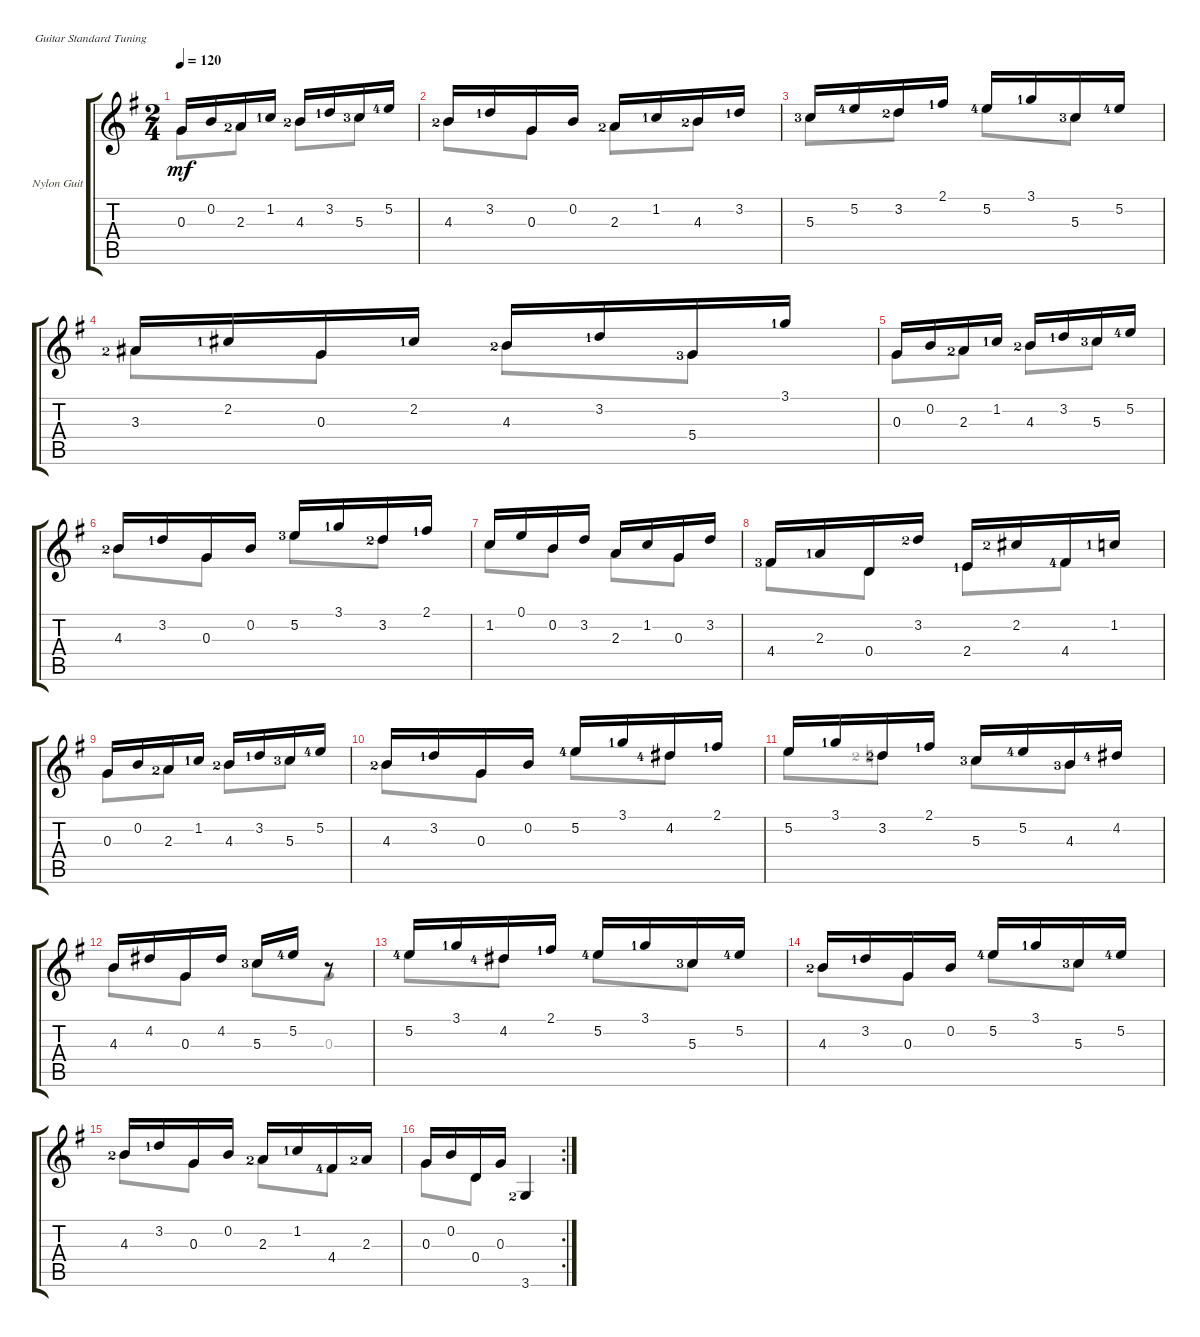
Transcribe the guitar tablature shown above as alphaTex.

\defaultSystemsLayout 4
\bracketExtendMode groupsimilarinstruments
\firstSystemTrackNameOrientation horizontal
\otherSystemsTrackNameOrientation horizontal
\track ("Nylon Guitar" "Nylon Guit") {instrument acousticguitarsteel}
\staff {score tabs}
\tuning (E4 B3 G3 D3 A2 E2)
\voice
\ts (2 4)
\tempo 120
\clef g2
\ks eminor
0.3.16{dy mf instrument acousticguitarsteel} 0.2.16 2.3{lf 3}.16 1.2{lf 2}.16 4.3{lf 3}.16 3.2{lf 2}.16 5.3{lf 4}.16 5.2{lf 5}.16 |
4.3{lf 3}.16 3.2{lf 2}.16 0.3.16 0.2.16 2.3{lf 3}.16 1.2{lf 2}.16 4.3{lf 3}.16 3.2{lf 2}.16 |
5.3{lf 4}.16 5.2{lf 5}.16 3.2{lf 3}.16 2.1{lf 2}.16 5.2{lf 5}.16 3.1{lf 2}.16 5.3{lf 4}.16 5.2{lf 5}.16 |
3.3{lf 3}.16 2.2{lf 2}.16 0.3.16 2.2{lf 2}.16 4.3{lf 3}.16 3.2{lf 2}.16 5.4{lf 4}.16 3.1{lf 2}.16 |
0.3.16 0.2.16 2.3{lf 3}.16 1.2{lf 2}.16 4.3{lf 3}.16 3.2{lf 2}.16 5.3{lf 4}.16 5.2{lf 5}.16 |
4.3{lf 3}.16 3.2{lf 2}.16 0.3.16 0.2.16 5.2{lf 4}.16 3.1{lf 2}.16 3.2{lf 3}.16 2.1{lf 2}.16 |
1.2.16 0.1.16 0.2.16 3.2.16 2.3.16 1.2.16 0.3.16 3.2.16 |
4.4{lf 4}.16 2.3{lf 2}.16 0.4.16 3.2{lf 3}.16 2.4{lf 2}.16 2.2{lf 3}.16 4.4{lf 5}.16 1.2{lf 2}.16 |
0.3.16 0.2.16 2.3{lf 3}.16 1.2{lf 2}.16 4.3{lf 3}.16 3.2{lf 2}.16 5.3{lf 4}.16 5.2{lf 5}.16 |
4.3{lf 3}.16 3.2{lf 2}.16 0.3.16 0.2.16 5.2{lf 5}.16 3.1{lf 2}.16 4.2{lf 5}.16 2.1{lf 2}.16 |
5.2.16 3.1{lf 2}.16 3.2{lf 3}.16 2.1{lf 2}.16 5.3{lf 4}.16 5.2{lf 5}.16 4.3{lf 4}.16 4.2{lf 5}.16 |
4.3.16 4.2.16 0.3.16 4.2.16 5.3{lf 4}.16 5.2{lf 5}.16 r.8 |
5.2{lf 5}.16 3.1{lf 2}.16 4.2{lf 5}.16 2.1{lf 2}.16 5.2{lf 5}.16 3.1{lf 2}.16 5.3{lf 4}.16 5.2{lf 5}.16 |
4.3{lf 3}.16 3.2{lf 2}.16 0.3.16 0.2.16 5.2{lf 5}.16 3.1{lf 2}.16 5.3{lf 4}.16 5.2{lf 5}.16 |
4.3{lf 3}.16 3.2{lf 2}.16 0.3.16 0.2.16 2.3{lf 3}.16 1.2{lf 2}.16 4.4{lf 5}.16 2.3{lf 3}.16 |
\rc 2
0.3.16 0.2.16 0.4.16 0.3.16 3.6{lf 3}.4
\voice
\clef g2
\ottava regular
\simile none
\ks eminor
0.3.8{dy mf} 2.3{lf 3}.8 4.3{lf 3}.8 5.3{lf 4}.8 |
4.3{lf 3}.8 0.3.8 2.3{lf 3}.8 4.3{lf 3}.8 |
5.3{lf 4}.8 3.2{lf 3}.8 5.2{lf 5}.8 5.3{lf 4}.8 |
3.3{lf 3}.8 0.3.8 4.3{lf 3}.8 5.4{lf 4}.8 |
0.3.8 2.3{lf 3}.8 4.3{lf 3}.8 5.3{lf 4}.8 |
4.3{lf 3}.8 0.3.8 5.2{lf 4}.8 3.2{lf 3}.8 |
1.2.8 0.2.8 2.3.8 0.3.8 |
4.4{lf 4}.8 0.4.8 2.4{lf 2}.8 4.4{lf 5}.8 |
0.3.8 2.3{lf 3}.8 4.3{lf 3}.8 5.3{lf 4}.8 |
4.3{lf 3}.8 0.3.8 5.2{lf 5}.8 4.2{lf 5}.8 |
5.2.8 3.2{lf 3}.8 5.3{lf 4}.8 4.3{lf 4}.8 |
4.3.8 0.3.8 5.3{lf 4}.8 0.3.8 |
5.2{lf 5}.8 4.2{lf 5}.8 5.2{lf 5}.8 5.3{lf 4}.8 |
4.3{lf 3}.8 0.3.8 5.2{lf 5}.8 5.3{lf 4}.8 |
4.3{lf 3}.8 0.3.8 2.3{lf 3}.8 4.4{lf 5}.8 |
0.3.8 0.4.8
